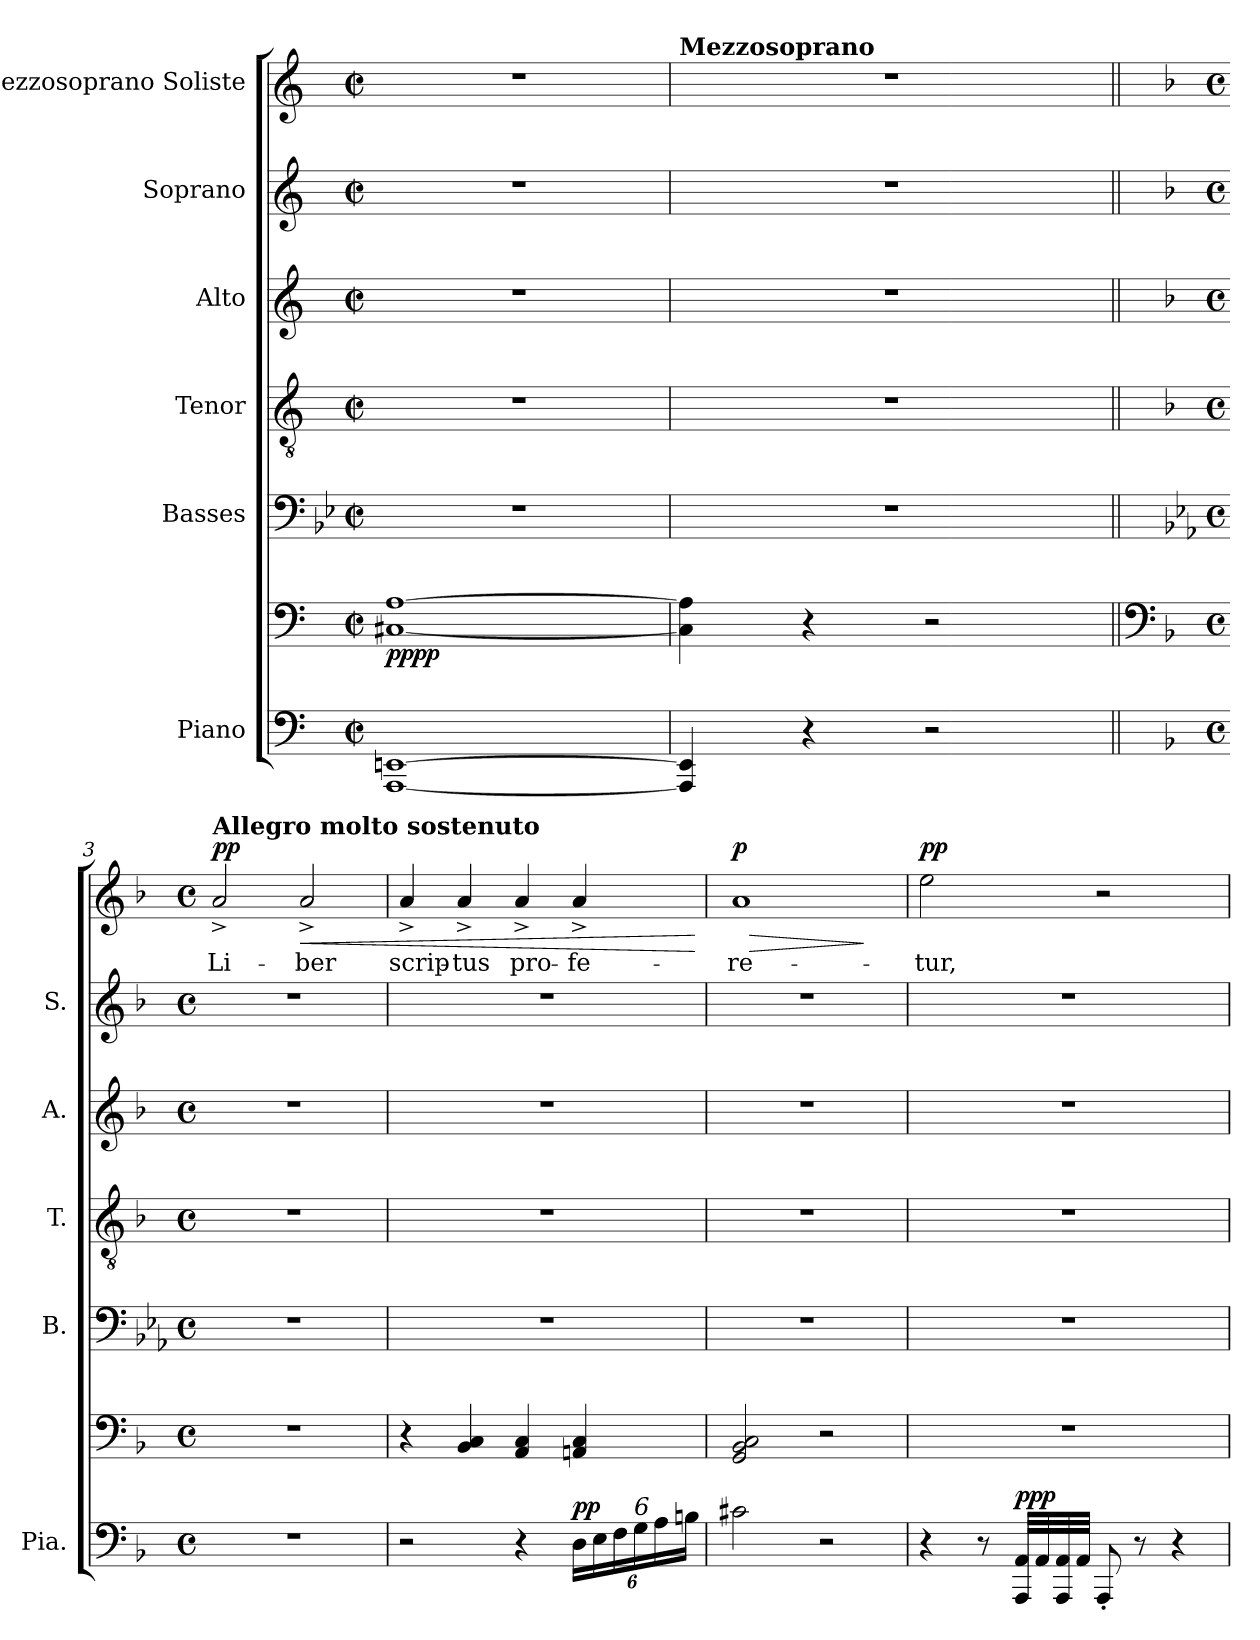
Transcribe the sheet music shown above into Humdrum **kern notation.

**kern	**kern	**dynam	**kern	**kern	**kern	**kern	**kern	**text	**dynam
*part6	*part6	*part6	*part5	*part4	*part3	*part2	*part1	*part1	*part1
*staff7	*staff6	*staff6/7	*staff5	*staff4	*staff3	*staff2	*staff1	*staff1	*staff1
*I"Piano	*	*	*I"Basses	*I"Tenor	*I"Alto	*I"Soprano	*I"Mezzosoprano Soliste	*	*
*I'Pia.	*	*	*I'B.	*I'T.	*I'A.	*I'S.	*	*	*
*clefF4	*clefF4	*	*clefF4	*clefGv2	*clefG2	*clefG2	*clefG2	*	*
*	*	*	*ITrd8c14	*	*	*	*	*	*
*k[]	*k[]	*	*k[b-e-]	*k[]	*k[]	*k[]	*k[]	*	*
*M2/2	*M2/2	*	*M2/2	*M2/2	*M2/2	*M2/2	*M2/2	*	*
*met(c|)	*met(c|)	*	*met(c|)	*met(c|)	*met(c|)	*met(c|)	*met(c|)	*	*
=1	=1	=1	=1	=1	=1	=1	=1	=1	=1
!	!	!LO:DY:b	!	!	!	!	!	!	!
[1AAA [1EEn	[1C#X [1A	pppp	1r	1r	1r	1r	1r	.	.
=2	=2	=2	=2	=2	=2	=2	=2	=2	=2
!	!	!	!	!	!	!	!LO:TX:a:B:t=Mezzosoprano	!	!
4AAA/] 4EE/]	4C#\] 4A\]	.	1r	1r	1r	1r	1r	.	.
4r	4r	.	.	.	.	.	.	.	.
2r	2r	.	.	.	.	.	.	.	.
=3||	=3||	=3||	=3||	=3||	=3||	=3||	=3||	=3||	=3||
*	*clefF4	*	*	*	*	*	*	*	*
*k[b-]	*k[b-]	*	*k[b-e-a-]	*k[b-]	*k[b-]	*k[b-]	*k[b-]	*	*
*M4/4	*M4/4	*	*M4/4	*M4/4	*M4/4	*M4/4	*M4/4	*	*
*met(c)	*met(c)	*	*met(c)	*met(c)	*met(c)	*met(c)	*met(c)	*	*
*	*	*	*	*	*	*	*MM88	*	*
!	!	!	!	!	!	!	!LO:TX:a:B:t=Allegro molto sostenuto	!	!
!	!	!	!	!	!	!	!	!	!LO:DY:a
1r	1r	.	1r	1r	1r	1r	2a^/	Li-	pp
!	!	!	!	!	!	!	!	!	!LO:HP:b
.	.	.	.	.	.	.	2a^/	-ber	<
=4	=4	=4	=4	=4	=4	=4	=4	=4	=4
2r	4r	.	1r	1r	1r	1r	4a^/	scrip-	.
.	4BB-/ 4C/	.	.	.	.	.	4a^/	-tus	.
4r	4AA/ 4C/	.	.	.	.	.	4a^/	pro-	.
*Xbrackettup	*	*	*	*	*	*	*	*	*
!	!	!LO:DY:a=2	!	!	!	!	!	!	!
24D\LL	4AAn/ 4C/	pp	.	.	.	.	4a^/	-fe-	.
24E\	.	.	.	.	.	.	.	.	.
24F\	.	.	.	.	.	.	.	.	.
!LO:TX:a:i:t=6	!	!	!	!	!	!	!	!	!
24G\	.	.	.	.	.	.	.	.	.
24A\	.	.	.	.	.	.	.	.	.
24Bn\JJ	.	.	.	.	.	.	.	.	.
.	.	.	.	.	.	.	.	.	[
=5	=5	=5	=5	=5	=5	=5	=5	=5	=5
!	!	!	!	!	!	!	!	!	!LO:HP:b
!	!	!	!	!	!	!	!	!	!LO:DY:n=1:a
2c#X\	2GG/ 2BB-/ 2C/	.	1r	1r	1r	1r	1a	-re-	> p
2r	2r	.	.	.	.	.	.	.	.
.	.	.	.	.	.	.	.	.	]
=6	=6	=6	=6	=6	=6	=6	=6	=6	=6
!	!	!	!	!	!	!	!	!	!LO:DY:a
4r	1r	.	1r	1r	1r	1r	2ee\	-tur,	pp
8r	.	.	.	.	.	.	.	.	.
!	!	!LO:DY:a=2	!	!	!	!	!	!	!
32AAA/ 32AA/LLL	.	ppp	.	.	.	.	.	.	.
32AA/	.	.	.	.	.	.	.	.	.
32AAA/ 32AA/	.	.	.	.	.	.	.	.	.
32AA/JJJ	.	.	.	.	.	.	.	.	.
8AAA'/	.	.	.	.	.	.	2r	.	.
8r	.	.	.	.	.	.	.	.	.
4r	.	.	.	.	.	.	.	.	.
=	=	=	=	=	=	=	=	=	=
*-	*-	*-	*-	*-	*-	*-	*-	*-	*-
